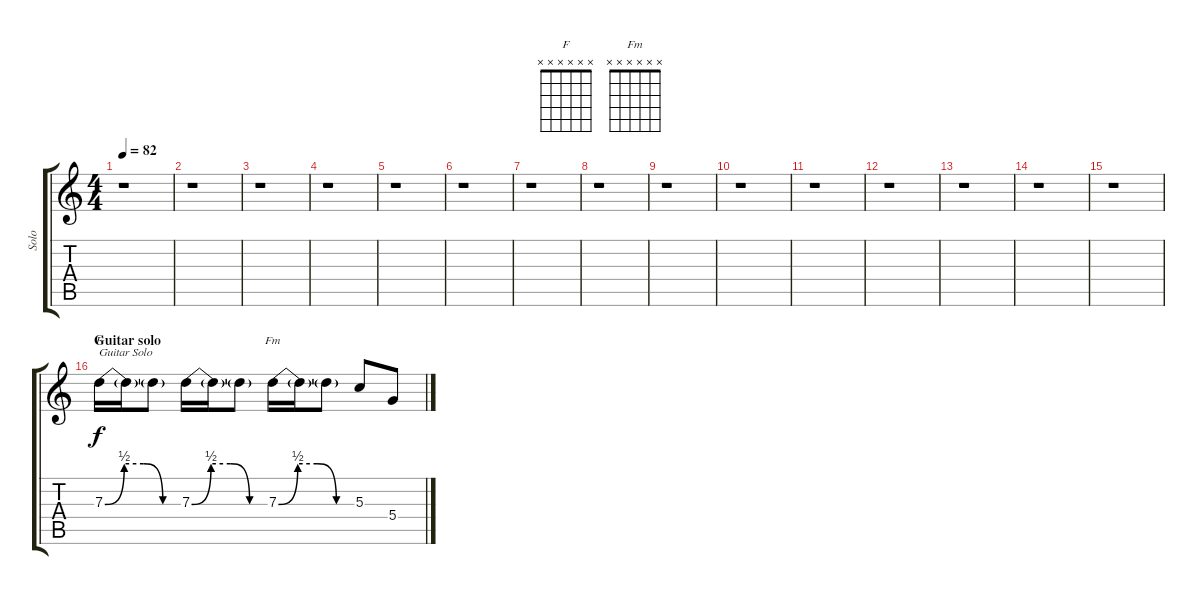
\track ("Solo" "Solo") {instrument overdrivenguitar}
\staff {score tabs}
\tuning (E4 B3 G3 D3 A2 E2) {hide}
\chord ("F" x x x x x x) {firstfret 0}
\chord ("Fm" x x x x x x) {firstfret 0}
\ts (4 4)
\tempo 82
\clef g2
\ks c
r.1{dy f} |
r.1 |
r.1 |
r.1 |
r.1 |
r.1 |
r.1 |
r.1 |
r.1 |
r.1 |
r.1 |
r.1 |
r.1 |
r.1 |
r.1 |
\section ("" "Guitar solo")
7.3{be (custom 0 0 15 2 30 2 45 0 60 0)}.16{ch "F" txt "Guitar Solo"} 7.3{t}.16 7.3{t}.8 7.3{be (custom 0 0 15 2 30 2 45 0 60 0)}.16 7.3{t}.16 7.3{t}.8 7.3{be (custom 0 0 15 2 30 2 45 0 60 0)}.16{ch "Fm"} 7.3{t}.16 7.3{t}.8 5.3.8 5.4.8
